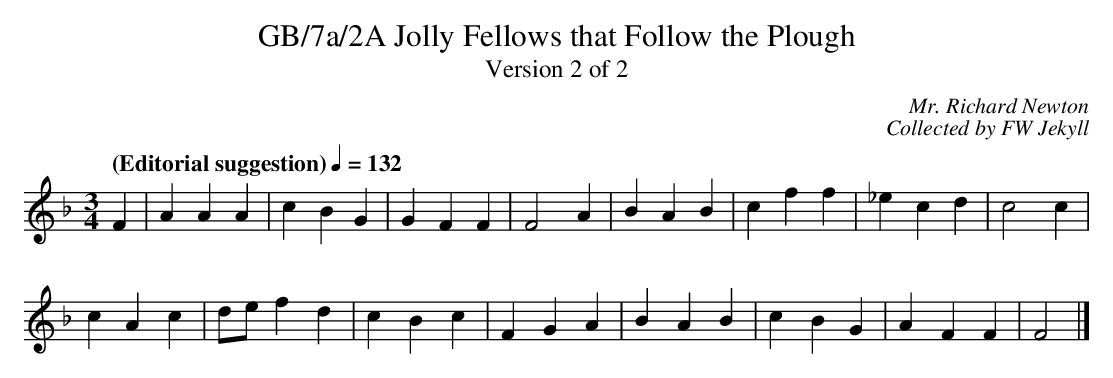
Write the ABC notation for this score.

X:1
T:GB/7a/2A Jolly Fellows that Follow the Plough
T:Version 2 of 2
C:Mr. Richard Newton
C:Collected by FW Jekyll
L:1/4
Q:"(Editorial suggestion)" 1/4=132
M:3/4
K:F
F | A A A | c B G | G F F | F2 A | B A B | c f f | _e c d | c2 c |
c A c | d/e/ f d | c B c | F G A | B A B | c B G | A F F | F2 |]
